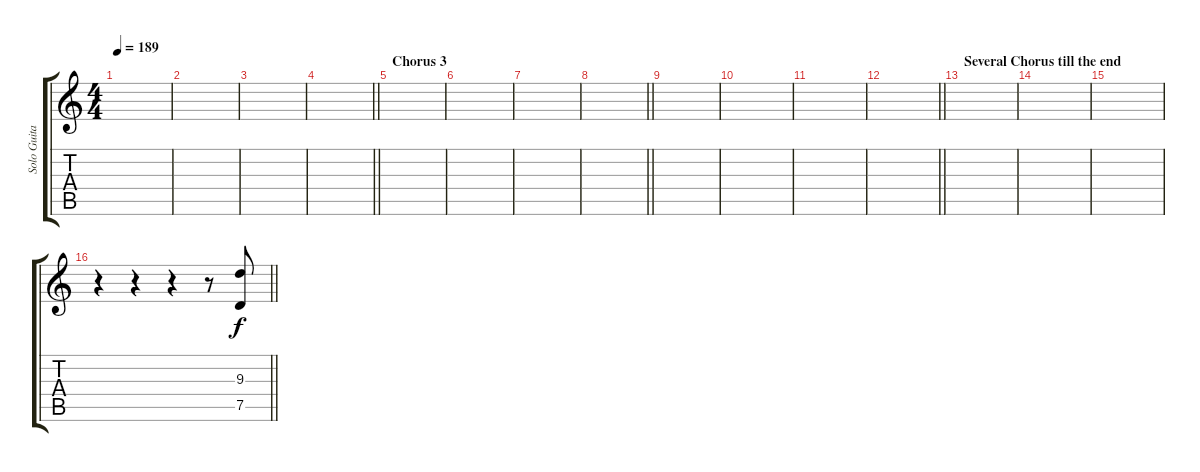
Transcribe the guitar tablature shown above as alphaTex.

\track ("Solo Guitar" "Solo Guita") {instrument distortionguitar}
\staff {score tabs}
\tuning (D4 A3 F3 C3 G2 D2) {hide}
\ts (4 4)
\tempo 189
\clef g2
\ks c
|
|
|
\barLineRight lightlight
|
\section ("" "Chorus 3")
|
|
|
\barLineRight lightlight
|
|
|
|
\barLineRight lightlight
|
\section ("" "Several Chorus till the end")
|
|
|
\barLineRight lightlight
r.4 r.4 r.4 r.8 (9.3 7.5).8
